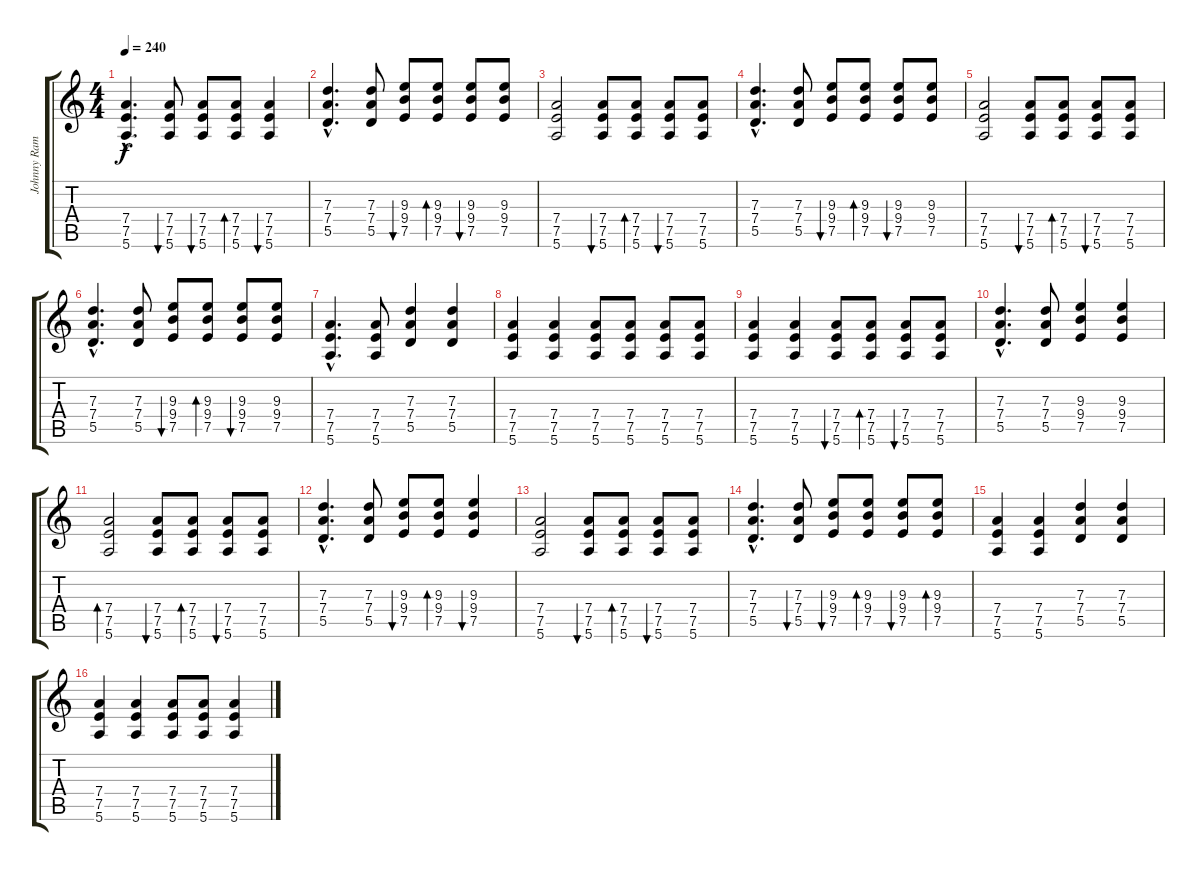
\track ("Johnny Ramone" "Johnny Ram") {instrument distortionguitar}
\staff {score tabs}
\tuning (E4 B3 G3 D3 A2 E2) {hide}
\ts (4 4)
\tempo 240
\clef g2
\ks c
(7.4{hac} 7.5{hac} 5.6{hac}).4{d dy f instrument distortionguitar} (7.4 7.5 5.6).8{bu 240} (7.4 7.5 5.6).8{bu 240} (7.4 7.5 5.6).8{bd 240} (7.4 7.5 5.6).4{bu 240} |
(7.3{hac} 7.4{hac} 5.5{hac}).4{d} (7.3 7.4 5.5).8 (9.3 9.4 7.5).8{bu 240} (9.3 9.4 7.5).8{bd 240} (9.3 9.4 7.5).8{bu 240} (9.3 9.4 7.5).8 |
(7.4 7.5 5.6).2 (7.4 7.5 5.6).8{bu 240} (7.4 7.5 5.6).8{bd 240} (7.4 7.5 5.6).8{bu 240} (7.4 7.5 5.6).8 |
(7.3{hac} 7.4{hac} 5.5{hac}).4{d} (7.3 7.4 5.5).8 (9.3 9.4 7.5).8{bu 240} (9.3 9.4 7.5).8{bd 240} (9.3 9.4 7.5).8{bu 240} (9.3 9.4 7.5).8 |
(7.4 7.5 5.6).2 (7.4 7.5 5.6).8{bu 240} (7.4 7.5 5.6).8{bd 240} (7.4 7.5 5.6).8{bu 240} (7.4 7.5 5.6).8 |
(7.3{hac} 7.4{hac} 5.5{hac}).4{d} (7.3 7.4 5.5).8 (9.3 9.4 7.5).8{bu 240} (9.3 9.4 7.5).8{bd 240} (9.3 9.4 7.5).8{bu 240} (9.3 9.4 7.5).8 |
(7.4{hac} 7.5{hac} 5.6{hac}).4{d} (7.4 7.5 5.6).8 (7.3 7.4 5.5).4 (7.3 7.4 5.5).4 |
(7.4 7.5 5.6).4 (7.4 7.5 5.6).4 (7.4 7.5 5.6).8 (7.4 7.5 5.6).8 (7.4 7.5 5.6).8 (7.4 7.5 5.6).8 |
(7.4 7.5 5.6).4 (7.4 7.5 5.6).4 (7.4 7.5 5.6).8{bu 240} (7.4 7.5 5.6).8{bd 240} (7.4 7.5 5.6).8{bu 240} (7.4 7.5 5.6).8 |
(7.3{hac} 7.4{hac} 5.5{hac}).4{d} (7.3 7.4 5.5).8 (9.3 9.4 7.5).4 (9.3 9.4 7.5).4 |
(7.4 7.5 5.6).2{bd 240} (7.4 7.5 5.6).8{bu 240} (7.4 7.5 5.6).8{bd 240} (7.4 7.5 5.6).8{bu 240} (7.4 7.5 5.6).8 |
(7.3{hac} 7.4{hac} 5.5{hac}).4{d} (7.3 7.4 5.5).8 (9.3 9.4 7.5).8{bu 240} (9.3 9.4 7.5).8{bd 240} (9.3 9.4 7.5).4{bu 240} |
(7.4 7.5 5.6).2 (7.4 7.5 5.6).8{bu 240} (7.4 7.5 5.6).8{bd 240} (7.4 7.5 5.6).8{bu 240} (7.4 7.5 5.6).8 |
(7.3{hac} 7.4{hac} 5.5{hac}).4{d} (7.3 7.4 5.5).8{bu 240} (9.3 9.4 7.5).8{bu 240} (9.3 9.4 7.5).8{bd 240} (9.3 9.4 7.5).8{bu 240} (9.3 9.4 7.5).8{bd 240} |
(7.4 7.5 5.6).4 (7.4 7.5 5.6).4 (7.3 7.4 5.5).4 (7.3 7.4 5.5).4 |
(7.4 7.5 5.6).4 (7.4 7.5 5.6).4 (7.4 7.5 5.6).8 (7.4 7.5 5.6).8 (7.4 7.5 5.6).4
